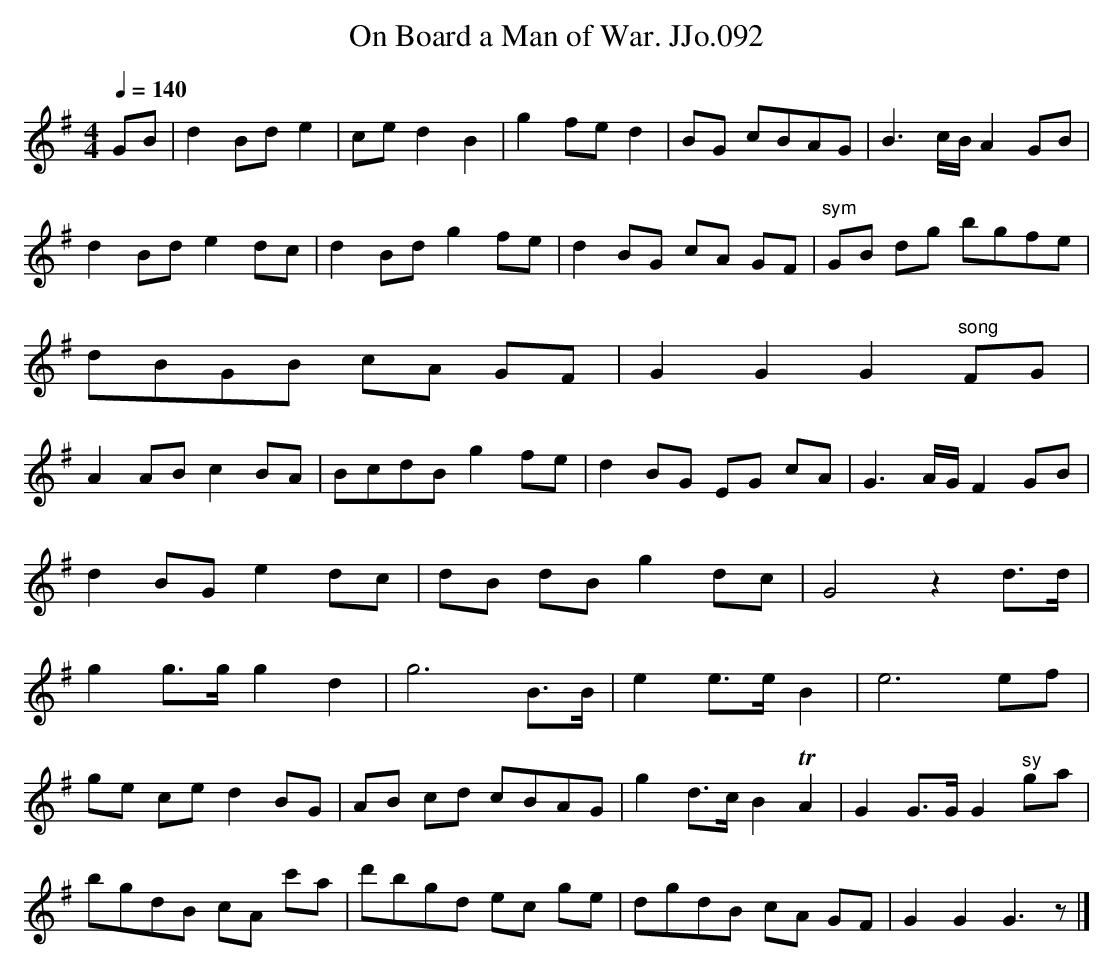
X:1
T:On Board a Man of War. JJo.092
M:4/4
L:1/8
Q:1/4=140
K:G major
GB|d2Bde2|ced2B2|g2fed2|BG cBAG|B3c/B/A2GB|!
d2Bd e2dc|d2Bd g2fe|d2BG cA GF|"sym"GB dg bgfe|!
dBGB cA GF|G2G2G2"song"FG|!
A2ABc2BA|BcdB g2fe|d2BG EG cA|G3A/G/F2GB|!
d2BGe2dc|dB dBg2dc|G4z2d>d|!
g2g>gg2d2|g6B>B|e2e>eB2|e6ef|!
ge ce d2 BG|AB cd cBAG|g2d>cB2TA2|G2G>GG2"sy"ga|!
bgdB cA c'a|d'bgd ec ge|dgdB cA GF|G2G2G3z|]
